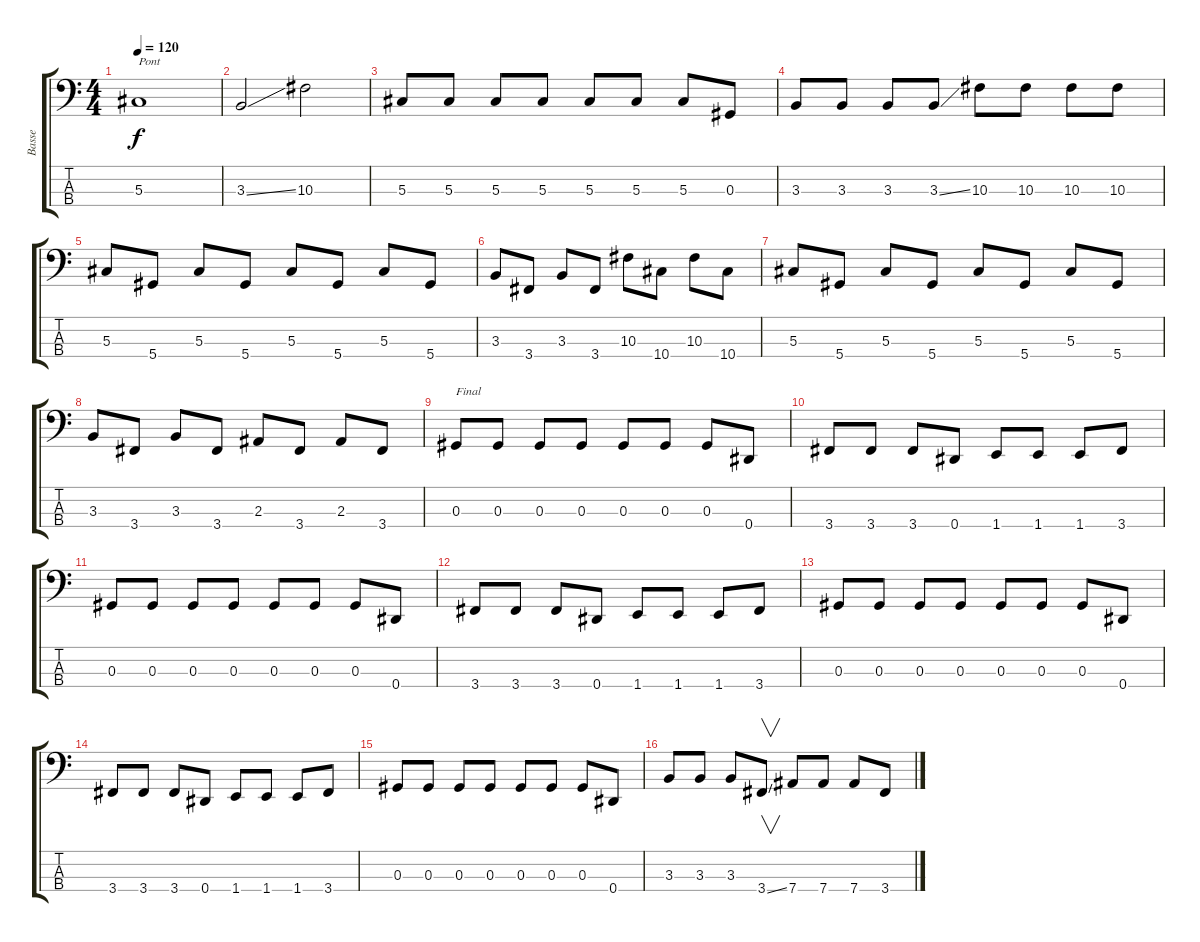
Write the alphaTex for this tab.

\track ("Basse" "Basse") {instrument electricbassfinger}
\staff {score tabs}
\tuning (Gb2 Db2 Ab1 Eb1) {hide}
\ts (4 4)
\tempo 120
\clef f4
\ks c
5.3.1{txt "Pont" dy f} |
3.3{ss}.2 10.3.2 |
5.3.8 5.3.8 5.3.8 5.3.8 5.3.8 5.3.8 5.3.8 0.3.8 |
3.3.8 3.3.8 3.3.8 3.3{ss}.8 10.3.8 10.3.8 10.3.8 10.3.8 |
5.3.8 5.4.8 5.3.8 5.4.8 5.3.8 5.4.8 5.3.8 5.4.8 |
3.3.8 3.4.8 3.3.8 3.4.8 10.3.8 10.4.8 10.3.8 10.4.8 |
5.3.8 5.4.8 5.3.8 5.4.8 5.3.8 5.4.8 5.3.8 5.4.8 |
3.3.8 3.4.8 3.3.8 3.4.8 2.3.8 3.4.8 2.3.8 3.4.8 |
0.3.8{txt "Final"} 0.3.8 0.3.8 0.3.8 0.3.8 0.3.8 0.3.8 0.4.8 |
3.4.8 3.4.8 3.4.8 0.4.8 1.4.8 1.4.8 1.4.8 3.4.8 |
0.3.8 0.3.8 0.3.8 0.3.8 0.3.8 0.3.8 0.3.8 0.4.8 |
3.4.8 3.4.8 3.4.8 0.4.8 1.4.8 1.4.8 1.4.8 3.4.8 |
0.3.8 0.3.8 0.3.8 0.3.8 0.3.8 0.3.8 0.3.8 0.4.8 |
3.4.8 3.4.8 3.4.8 0.4.8 1.4.8 1.4.8 1.4.8 3.4.8 |
0.3.8 0.3.8 0.3.8 0.3.8 0.3.8 0.3.8 0.3.8 0.4.8 |
3.3.8 3.3.8 3.3.8 3.4{ss}.8{v} 7.4.8 7.4.8 7.4.8 3.4.8
